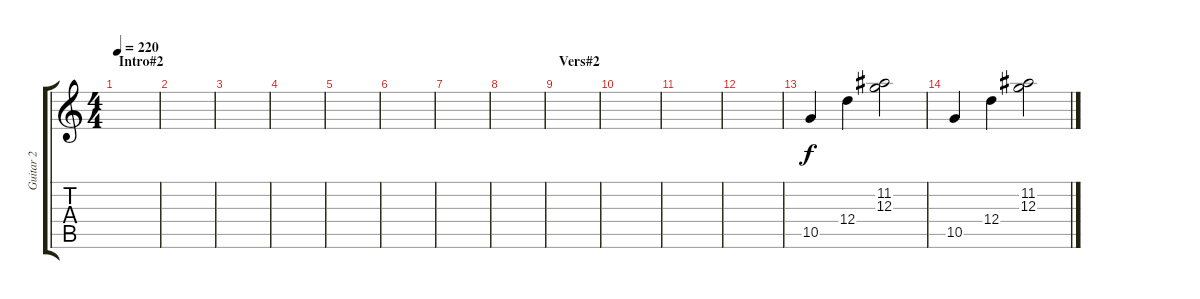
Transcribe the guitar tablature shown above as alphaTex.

\track ("Guitar 2" "Guitar 2") {instrument acousticguitarnylon}
\staff {score tabs}
\tuning (E4 B3 G3 D3 A2 E2) {hide}
\ts (4 4)
\section ("" "Intro#2")
\tempo 220
\clef g2
\ks c
|
|
|
|
|
|
|
|
\section ("" "Vers#2")
|
|
|
|
10.5.4 12.4.4 (11.2 12.3).2 |
10.5.4 12.4.4 (11.2 12.3).2
